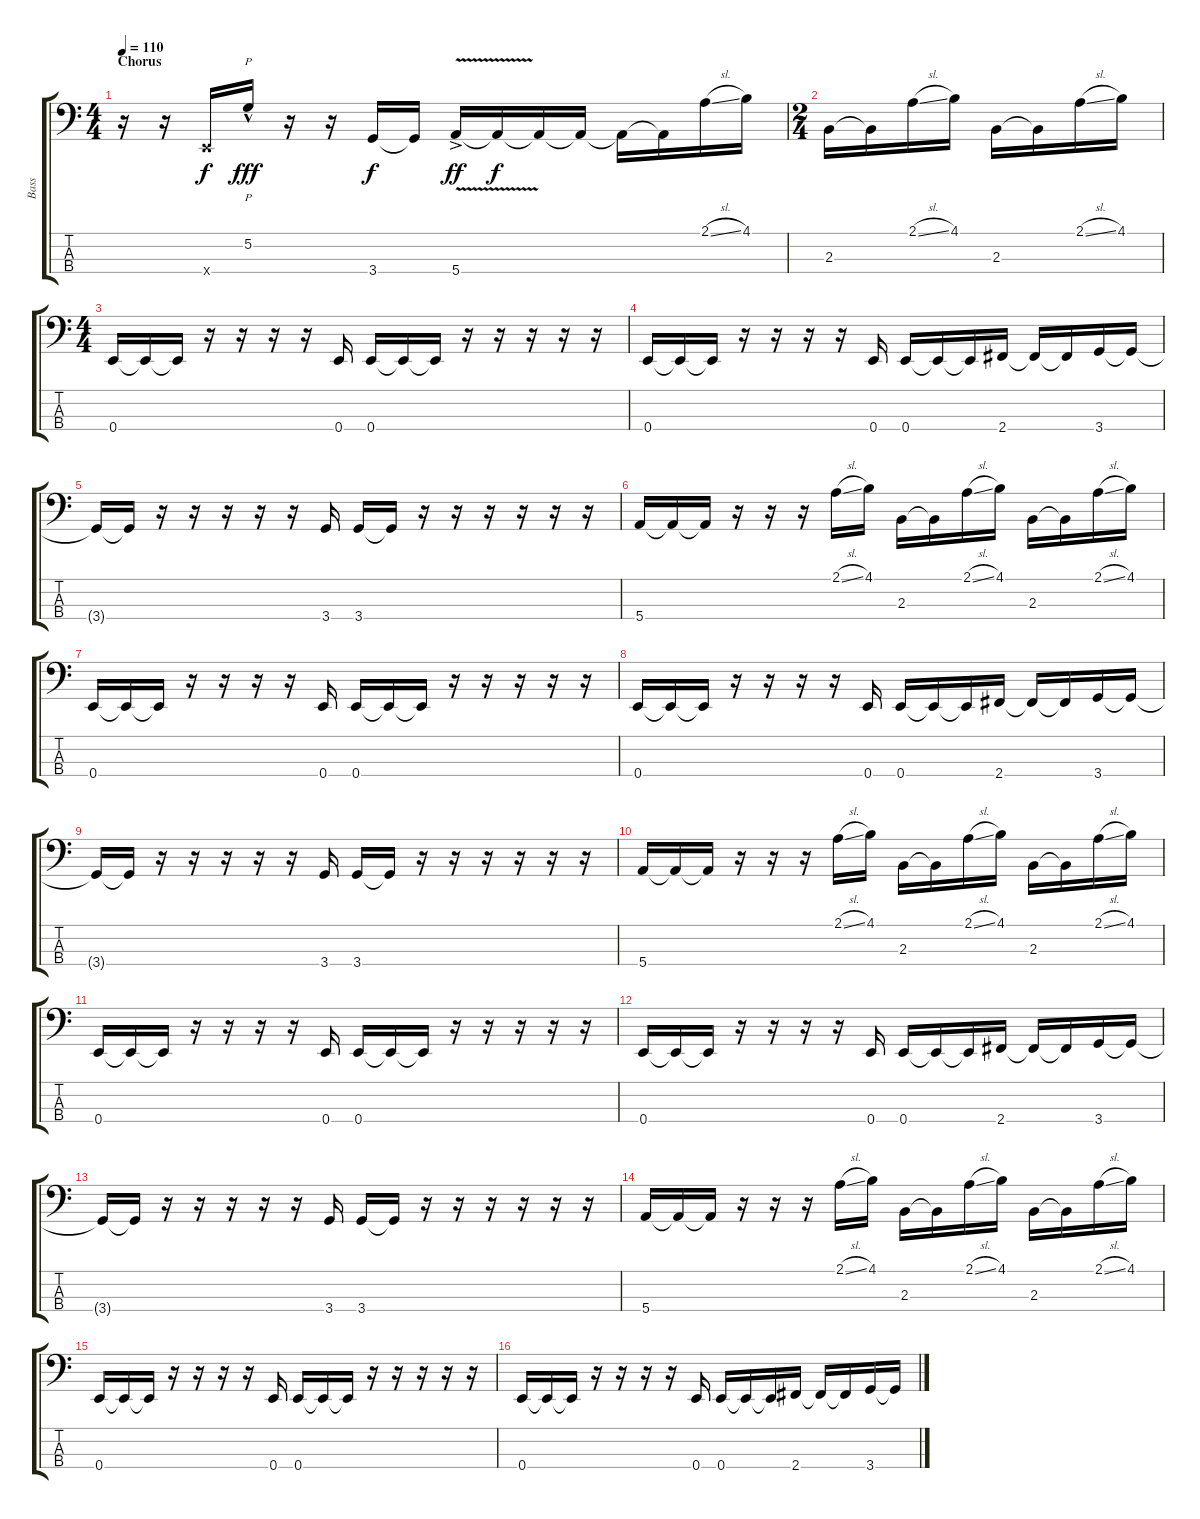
\track ("Bass" "Bass") {instrument slapbass1}
\staff {score tabs}
\tuning (G2 D2 A1 E1) {hide}
\ts (4 4)
\section ("" "Chorus")
\tempo 110
\clef f4
\ks c
r.16{dy fff} r.16 0.4{x}.16{dy f} 5.2{hac}.16{p dy fff} r.16 r.16 3.4.16{dy f} 3.4{t}.16 5.4{v ac}.16{dy ff} 5.4{t}.16{dy f} 5.4{t}.16 5.4{t}.16 5.4{t}.16 5.4{t}.16 2.1{sl}.16 4.1.16 |
\ts (2 4)
2.3.16 2.3{t}.16 2.1{sl}.16 4.1.16 2.3.16 2.3{t}.16 2.1{sl}.16 4.1.16 |
\ts (4 4)
0.4.16 0.4{t}.16 0.4{t}.16 r.16 r.16 r.16 r.16 0.4.16 0.4.16 0.4{t}.16 0.4{t}.16 r.16 r.16 r.16 r.16 r.16 |
0.4.16 0.4{t}.16 0.4{t}.16 r.16 r.16 r.16 r.16 0.4.16 0.4.16 0.4{t}.16 0.4{t}.16 2.4.16 2.4{t}.16 2.4{t}.16 3.4.16 3.4{t}.16 |
3.4{t}.16 3.4{t}.16 r.16 r.16 r.16 r.16 r.16 3.4.16 3.4.16 3.4{t}.16 r.16 r.16 r.16 r.16 r.16 r.16 |
5.4.16 5.4{t}.16 5.4{t}.16 r.16 r.16 r.16 2.1{sl}.16 4.1.16 2.3.16 2.3{t}.16 2.1{sl}.16 4.1.16 2.3.16 2.3{t}.16 2.1{sl}.16 4.1.16 |
0.4.16 0.4{t}.16 0.4{t}.16 r.16 r.16 r.16 r.16 0.4.16 0.4.16 0.4{t}.16 0.4{t}.16 r.16 r.16 r.16 r.16 r.16 |
0.4.16 0.4{t}.16 0.4{t}.16 r.16 r.16 r.16 r.16 0.4.16 0.4.16 0.4{t}.16 0.4{t}.16 2.4.16 2.4{t}.16 2.4{t}.16 3.4.16 3.4{t}.16 |
3.4{t}.16 3.4{t}.16 r.16 r.16 r.16 r.16 r.16 3.4.16 3.4.16 3.4{t}.16 r.16 r.16 r.16 r.16 r.16 r.16 |
5.4.16 5.4{t}.16 5.4{t}.16 r.16 r.16 r.16 2.1{sl}.16 4.1.16 2.3.16 2.3{t}.16 2.1{sl}.16 4.1.16 2.3.16 2.3{t}.16 2.1{sl}.16 4.1.16 |
0.4.16 0.4{t}.16 0.4{t}.16 r.16 r.16 r.16 r.16 0.4.16 0.4.16 0.4{t}.16 0.4{t}.16 r.16 r.16 r.16 r.16 r.16 |
0.4.16 0.4{t}.16 0.4{t}.16 r.16 r.16 r.16 r.16 0.4.16 0.4.16 0.4{t}.16 0.4{t}.16 2.4.16 2.4{t}.16 2.4{t}.16 3.4.16 3.4{t}.16 |
3.4{t}.16 3.4{t}.16 r.16 r.16 r.16 r.16 r.16 3.4.16 3.4.16 3.4{t}.16 r.16 r.16 r.16 r.16 r.16 r.16 |
5.4.16 5.4{t}.16 5.4{t}.16 r.16 r.16 r.16 2.1{sl}.16 4.1.16 2.3.16 2.3{t}.16 2.1{sl}.16 4.1.16 2.3.16 2.3{t}.16 2.1{sl}.16 4.1.16 |
0.4.16 0.4{t}.16 0.4{t}.16 r.16 r.16 r.16 r.16 0.4.16 0.4.16 0.4{t}.16 0.4{t}.16 r.16 r.16 r.16 r.16 r.16 |
0.4.16 0.4{t}.16 0.4{t}.16 r.16 r.16 r.16 r.16 0.4.16 0.4.16 0.4{t}.16 0.4{t}.16 2.4.16 2.4{t}.16 2.4{t}.16 3.4.16 3.4{t}.16
